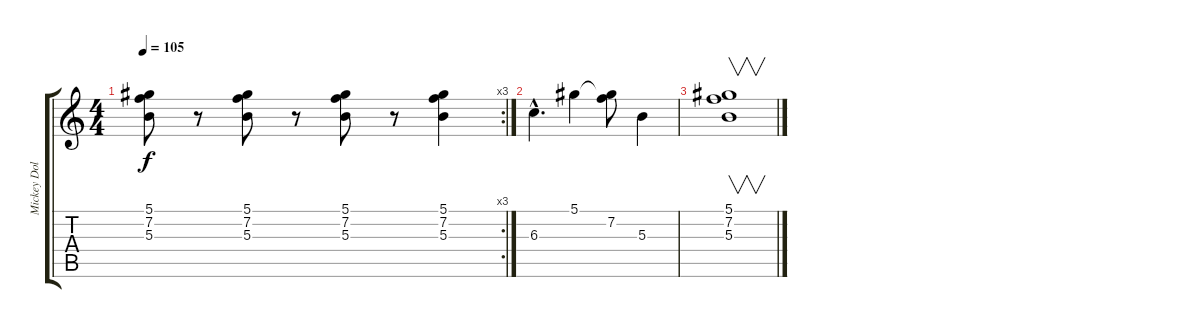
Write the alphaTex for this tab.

\track ("Mickey Doling" "Mickey Dol") {instrument distortionguitar}
\staff {score tabs}
\tuning (Eb4 Bb3 Gb3 Db3 Ab2 Db2) {hide}
\rc 3
\ts (4 4)
\tempo 105
\clef g2
\ks c
(5.1 7.2 5.3).8{dy f} r.8 (5.1 7.2 5.3).8 r.8 (5.1 7.2 5.3).8 r.8 (5.1 7.2 5.3).4 |
6.3{hac}.4{d} 5.1.4 (5.1{t} 7.2).8 5.3.4 |
(5.1 7.2 5.3).1{v}
